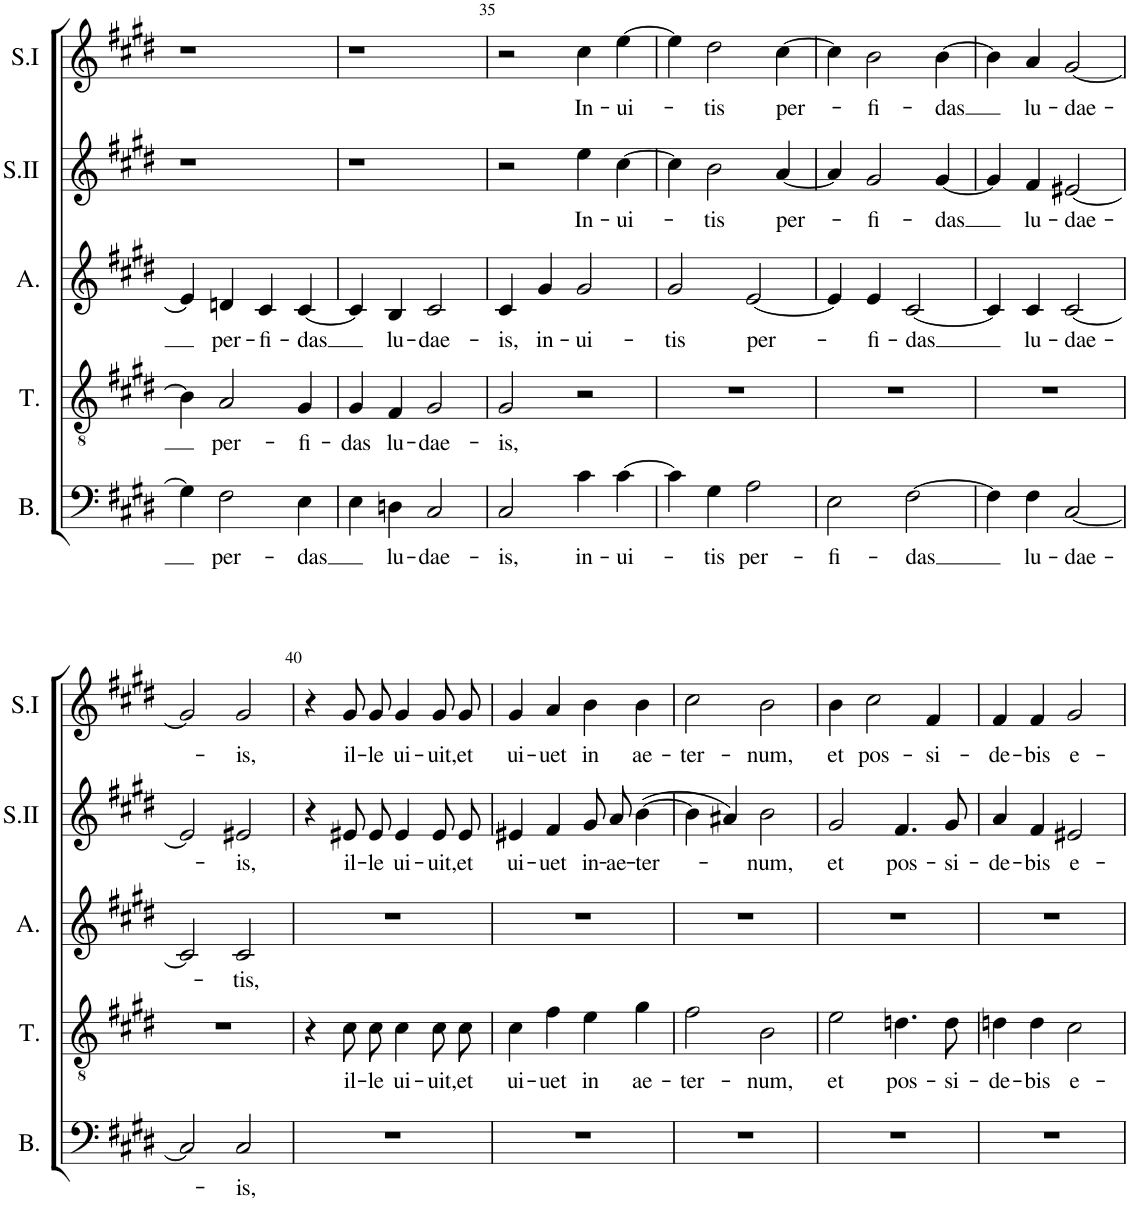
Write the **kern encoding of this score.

**kern	**text	**kern	**text	**kern	**text	**kern	**text	**kern	**text
*part5	*part5	*part4	*part4	*part3	*part3	*part2	*part2	*part1	*part1
*staff5	*staff5	*staff4	*staff4	*staff3	*staff3	*staff2	*staff2	*staff1	*staff1
*I"Bass	*	*I"Tenor	*	*I"Alto	*	*I"Soprano II	*	*I"Soprano I	*
*I'B.	*	*I'T.	*	*I'A.	*	*I'S.II	*	*I'S.I	*
!!LO:PB:g=z
*clefF4	*	*clefGv2	*	*clefG2	*	*clefG2	*	*clefG2	*
*k[f#c#g#d#]	*	*k[f#c#g#d#]	*	*k[f#c#g#d#]	*	*k[f#c#g#d#]	*	*k[f#c#g#d#]	*
*M2/2	*	*M2/2	*	*M2/2	*	*M2/2	*	*M2/2	*
*met(c|)	*	*met(c|)	*	*met(c|)	*	*met(c|)	*	*met(c|)	*
=33	=33	=33	=33	=33	=33	=33	=33	=33	=33
4G#\]	.	4B\]	.	4e/]	.	1r	.	1r	.
!	!LO:LY:b	!	!LO:LY:b	!	!LO:LY:b	!	!	!	!
2F#\	per-	2A/	per-	4dn/	per-	.	.	.	.
!	!	!	!	!	!LO:LY:b	!	!	!	!
.	.	.	.	4c#/	-fi-	.	.	.	.
!	!LO:LY:b	!	!LO:LY:b	!	!LO:LY:b	!	!	!	!
4E\	-das	4G#/	-fi-	[4c#/	-das	.	.	.	.
=34	=34	=34	=34	=34	=34	=34	=34	=34	=34
!	!	!	!LO:LY:b	!	!	!	!	!	!
4E\	.	4G#/	-das	4c#/]	.	1r	.	1r	.
!	!LO:LY:b	!	!LO:LY:b	!	!LO:LY:b	!	!	!	!
4Dn\	lu-	4F#/	lu-	4B/	lu-	.	.	.	.
!	!LO:LY:b	!	!LO:LY:b	!	!LO:LY:b	!	!	!	!
2C#/	-dae-	2G#/	-dae-	2c#/	-dae-	.	.	.	.
=35	=35	=35	=35	=35	=35	=35	=35	=35	=35
!	!LO:LY:b	!	!LO:LY:b	!	!LO:LY:b	!	!	!	!
2C#/	-is,	2G#/	-is,	4c#/	-is,	2r	.	2r	.
!	!	!	!	!	!LO:LY:b	!	!	!	!
.	.	.	.	4g#/	in-	.	.	.	.
!	!LO:LY:b	!	!	!	!LO:LY:b	!	!LO:LY:b	!	!LO:LY:b
4c#\	in-	2r	.	2g#/	-ui-	4ee\	In-	4cc#\	In-
!	!LO:LY:b	!	!	!	!	!	!LO:LY:b	!	!LO:LY:b
[4c#\	-ui-	.	.	.	.	[4cc#\	-ui-	[4ee\	-ui-
=36	=36	=36	=36	=36	=36	=36	=36	=36	=36
!	!	!	!	!	!LO:LY:b	!	!	!	!
4c#\]	.	1r	.	2g#/	-tis	4cc#\]	.	4ee\]	.
!	!LO:LY:b	!	!	!	!	!	!LO:LY:b	!	!LO:LY:b
4G#\	-tis	.	.	.	.	2b\	-tis	2dd#\	-tis
!	!LO:LY:b	!	!	!	!LO:LY:b	!	!	!	!
2A\	per-	.	.	[2e/	per-	.	.	.	.
!	!	!	!	!	!	!	!LO:LY:b	!	!LO:LY:b
.	.	.	.	.	.	[4a/	per-	[4cc#\	per-
=37	=37	=37	=37	=37	=37	=37	=37	=37	=37
!	!LO:LY:b	!	!	!	!	!	!	!	!
2E\	-fi-	1r	.	4e/]	.	4a/]	.	4cc#\]	.
!	!	!	!	!	!LO:LY:b	!	!LO:LY:b	!	!LO:LY:b
.	.	.	.	4e/	-fi-	2g#/	-fi-	2b\	-fi-
!	!LO:LY:b	!	!	!	!LO:LY:b	!	!	!	!
[2F#\	-das	.	.	[2c#/	-das	.	.	.	.
!	!	!	!	!	!	!	!LO:LY:b	!	!LO:LY:b
.	.	.	.	.	.	[4g#/	-das	[4b\	-das
=38	=38	=38	=38	=38	=38	=38	=38	=38	=38
4F#\]	.	1r	.	4c#/]	.	4g#/]	.	4b\]	.
!	!LO:LY:b	!	!	!	!LO:LY:b	!	!LO:LY:b	!	!LO:LY:b
4F#\	lu-	.	.	4c#/	lu-	4f#/	lu-	4a/	lu-
!	!LO:LY:b	!	!	!	!LO:LY:b	!	!LO:LY:b	!	!LO:LY:b
[2C#/	-dae-	.	.	[2c#/	-dae-	[2e#X/	-dae-	[2g#/	-dae-
!!LO:LB:g=z
=39	=39	=39	=39	=39	=39	=39	=39	=39	=39
2C#/]	.	1r	.	2c#/]	.	2e#/]	.	2g#/]	.
!	!LO:LY:b	!	!	!	!LO:LY:b	!	!LO:LY:b	!	!LO:LY:b
2C#/	-is,	.	.	2c#/	-tis,	2e#X/	-is,	2g#/	-is,
=40	=40	=40	=40	=40	=40	=40	=40	=40	=40
1r	.	4r	.	1r	.	4r	.	4r	.
!	!	!	!LO:LY:b	!	!	!	!LO:LY:b	!	!LO:LY:b
.	.	8c#\L	il-	.	.	8e#X/L	il-	8g#/L	il-
!	!	!	!LO:LY:b	!	!	!	!LO:LY:b	!	!LO:LY:b
.	.	8c#\J	-le	.	.	8e#/J	-le	8g#/J	-le
!	!	!	!LO:LY:b	!	!	!	!LO:LY:b	!	!LO:LY:b
.	.	4c#\	ui-	.	.	4e#/	ui-	4g#/	ui-
!	!	!	!LO:LY:b	!	!	!	!LO:LY:b	!	!LO:LY:b
.	.	8c#\L	-uit,	.	.	8e#/L	-uit,	8g#/L	-uit,
!	!	!	!LO:LY:b	!	!	!	!LO:LY:b	!	!LO:LY:b
.	.	8c#\J	et	.	.	8e#/J	et	8g#/J	et
=41	=41	=41	=41	=41	=41	=41	=41	=41	=41
!	!	!	!LO:LY:b	!	!	!	!LO:LY:b	!	!LO:LY:b
1r	.	4c#\	ui-	1r	.	4e#X/	ui-	4g#/	ui-
!	!	!	!LO:LY:b	!	!	!	!LO:LY:b	!	!LO:LY:b
.	.	4f#\	-uet	.	.	4f#/	-uet	4a/	-uet
!	!	!	!LO:LY:b	!	!	!	!LO:LY:b	!	!LO:LY:b
.	.	4e\	in	.	.	8g#/L	in-	4b\	in
!	!	!	!	!	!	!	!LO:LY:b	!	!
.	.	.	.	.	.	8a/J	-ae-	.	.
!	!	!	!LO:LY:b	!	!	!	!LO:LY:b	!	!LO:LY:b
.	.	4g#\	ae-	.	.	([4b\	-ter-	4b\	ae-
=42	=42	=42	=42	=42	=42	=42	=42	=42	=42
!	!	!	!LO:LY:b	!	!	!	!	!	!LO:LY:b
1r	.	2f#\	-ter-	1r	.	4b\]	.	2cc#\	-ter-
.	.	.	.	.	.	4a#X/)	.	.	.
!	!	!	!LO:LY:b	!	!	!	!LO:LY:b	!	!LO:LY:b
.	.	2B\	-num,	.	.	2b\	-num,	2b\	-num,
=43	=43	=43	=43	=43	=43	=43	=43	=43	=43
!	!	!	!LO:LY:b	!	!	!	!LO:LY:b	!	!LO:LY:b
1r	.	2e\	et	1r	.	2g#/	et	4b\	et
!	!	!	!	!	!	!	!	!	!LO:LY:b
.	.	.	.	.	.	.	.	2cc#\	pos-
!	!	!	!LO:LY:b	!	!	!	!LO:LY:b	!	!
.	.	4.dn\	pos-	.	.	4.f#/	pos-	.	.
!	!	!	!	!	!	!	!	!	!LO:LY:b
.	.	.	.	.	.	.	.	4f#/	-si-
!	!	!	!LO:LY:b	!	!	!	!LO:LY:b	!	!
.	.	8d\	-si-	.	.	8g#/	-si-	.	.
=44	=44	=44	=44	=44	=44	=44	=44	=44	=44
!	!	!	!LO:LY:b	!	!	!	!LO:LY:b	!	!LO:LY:b
1r	.	4dn\	-de-	1r	.	4a/	-de-	4f#/	-de-
!	!	!	!LO:LY:b	!	!	!	!LO:LY:b	!	!LO:LY:b
.	.	4d\	-bis	.	.	4f#/	-bis	4f#/	-bis
!	!	!	!LO:LY:b	!	!	!	!LO:LY:b	!	!LO:LY:b
.	.	2c#\	e-	.	.	2e#X/	e-	2g#/	e-
=	=	=	=	=	=	=	=	=	=
*-	*-	*-	*-	*-	*-	*-	*-	*-	*-
